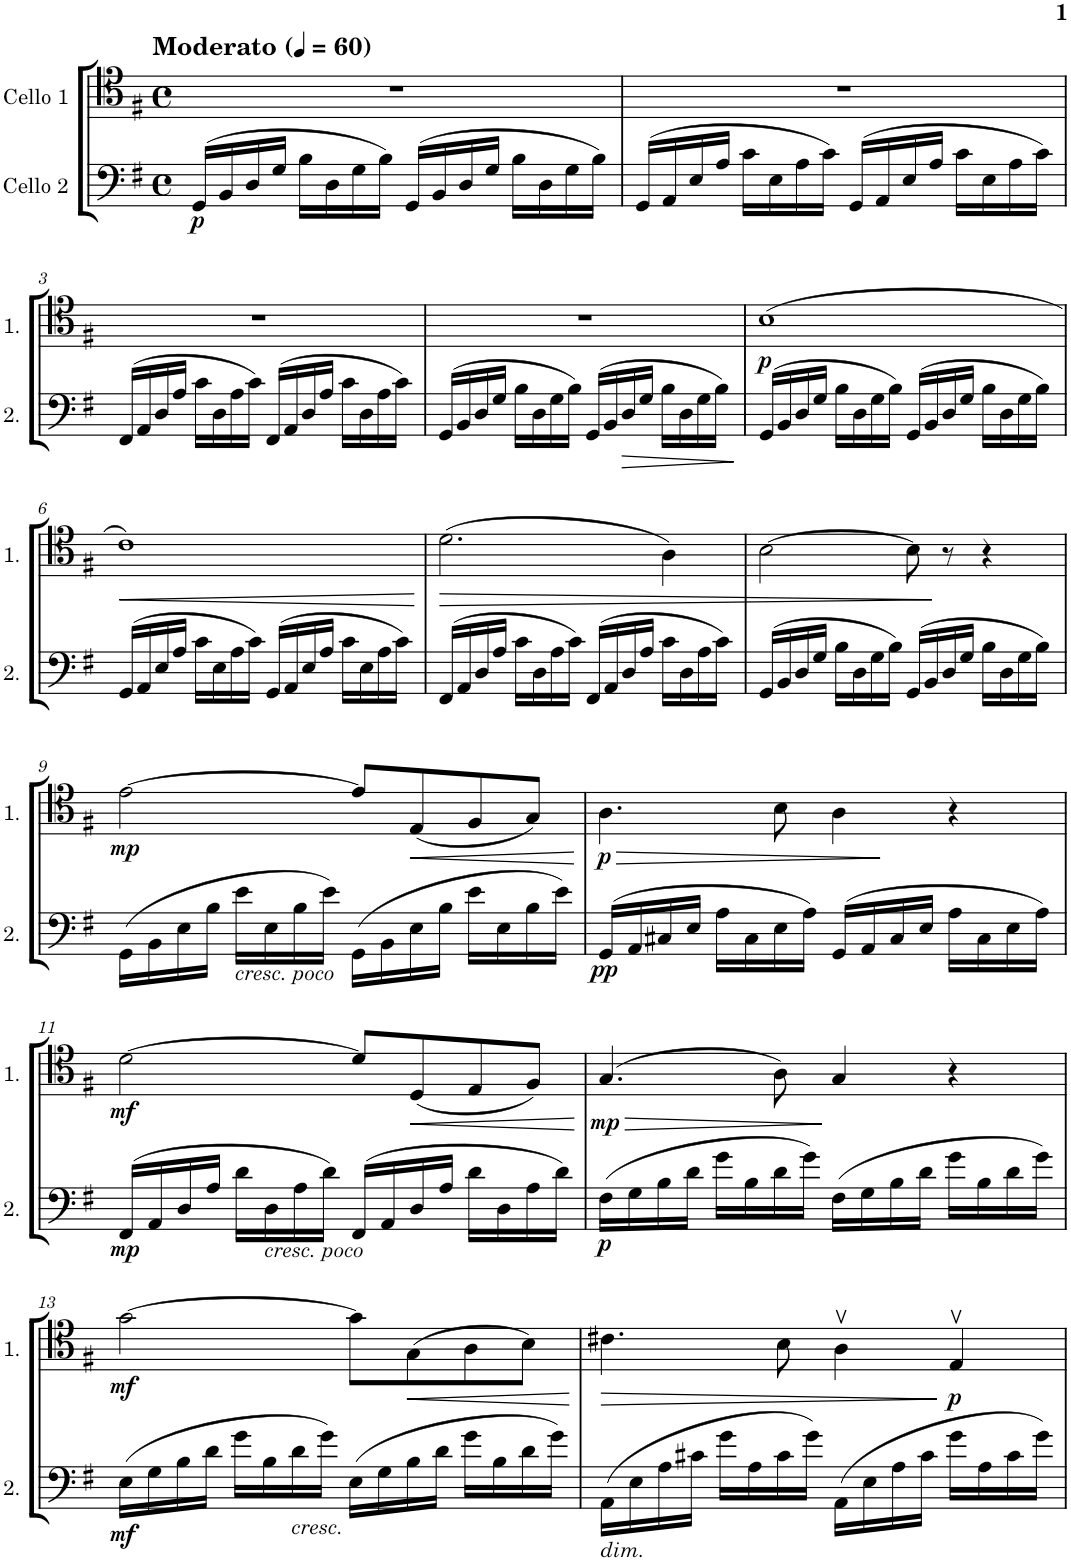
**kern	**dynam	**kern	**dynam
*part2	*part2	*part1	*part1
*staff2	*staff2	*staff1	*staff1
*I"Cello 2	*	*I"Cello 1	*
*clefF4	*	*clefC4	*
*k[f#]	*	*k[f#]	*
*M4/4	*	*M4/4	*
*met(c)	*	*met(c)	*
*MM60	*	*MM60	*
=1	=1	=1	=1
!	!	!LO:TX:a:B:t=Moderato	!
!	!LO:DY:b	!	!
(16GG/LL	p	1r	.
16BB/	.	.	.
16D/	.	.	.
16G/JJ	.	.	.
16B\LL	.	.	.
16D\	.	.	.
16G\	.	.	.
16B\JJ)	.	.	.
(16GG/LL	.	.	.
16BB/	.	.	.
16D/	.	.	.
16G/JJ	.	.	.
16B\LL	.	.	.
16D\	.	.	.
16G\	.	.	.
16B\JJ)	.	.	.
=2	=2	=2	=2
(16GG/LL	.	1r	.
16AA/	.	.	.
16E/	.	.	.
16A/JJ	.	.	.
16c\LL	.	.	.
16E\	.	.	.
16A\	.	.	.
16c\JJ)	.	.	.
(16GG/LL	.	.	.
16AA/	.	.	.
16E/	.	.	.
16A/JJ	.	.	.
16c\LL	.	.	.
16E\	.	.	.
16A\	.	.	.
16c\JJ)	.	.	.
!!LO:LB:g=z
=3	=3	=3	=3
(16FF#/LL	.	1r	.
16AA/	.	.	.
16D/	.	.	.
16A/JJ	.	.	.
16c\LL	.	.	.
16D\	.	.	.
16A\	.	.	.
16c\JJ)	.	.	.
(16FF#/LL	.	.	.
16AA/	.	.	.
16D/	.	.	.
16A/JJ	.	.	.
16c\LL	.	.	.
16D\	.	.	.
16A\	.	.	.
16c\JJ)	.	.	.
=4	=4	=4	=4
(16GG/LL	.	1r	.
16BB/	.	.	.
16D/	.	.	.
16G/JJ	.	.	.
16B\LL	.	.	.
16D\	.	.	.
16G\	.	.	.
16B\JJ)	.	.	.
(16GG/LL	.	.	.
16BB/	.	.	.
!	!LO:HP:b	!	!
16D/	>	.	.
16G/JJ	.	.	.
16B\LL	.	.	.
16D\	.	.	.
16G\	.	.	.
16B\JJ)	.	.	.
.	]	.	.
=5	=5	=5	=5
!	!	!	!LO:DY:b
(16GG/LL	.	(1B	p
16BB/	.	.	.
16D/	.	.	.
16G/JJ	.	.	.
16B\LL	.	.	.
16D\	.	.	.
16G\	.	.	.
16B\JJ)	.	.	.
(16GG/LL	.	.	.
16BB/	.	.	.
16D/	.	.	.
16G/JJ	.	.	.
16B\LL	.	.	.
16D\	.	.	.
16G\	.	.	.
16B\JJ)	.	.	.
!!LO:LB:g=z
=6	=6	=6	=6
!	!	!	!LO:HP:b
(16GG/LL	.	1c)	<
16AA/	.	.	.
16E/	.	.	.
16A/JJ	.	.	.
16c\LL	.	.	.
16E\	.	.	.
16A\	.	.	.
16c\JJ)	.	.	.
(16GG/LL	.	.	.
16AA/	.	.	.
16E/	.	.	.
16A/JJ	.	.	.
16c\LL	.	.	.
16E\	.	.	.
16A\	.	.	.
16c\JJ)	.	.	.
.	.	.	[
=7	=7	=7	=7
!	!	!	!LO:HP:b
(16FF#/LL	.	(2.d\	>
16AA/	.	.	.
16D/	.	.	.
16A/JJ	.	.	.
16c\LL	.	.	.
16D\	.	.	.
16A\	.	.	.
16c\JJ)	.	.	.
(16FF#/LL	.	.	.
16AA/	.	.	.
16D/	.	.	.
16A/JJ	.	.	.
16c\LL	.	4A\)	.
16D\	.	.	.
16A\	.	.	.
16c\JJ)	.	.	.
=8	=8	=8	=8
(16GG/LL	.	[2B\	.
16BB/	.	.	.
16D/	.	.	.
16G/JJ	.	.	.
16B\LL	.	.	.
16D\	.	.	.
16G\	.	.	.
16B\JJ)	.	.	.
(16GG/LL	.	8B\]	.
16BB/	.	.	.
16D/	.	8r	]
16G/JJ	.	.	.
16B\LL	.	4r	.
16D\	.	.	.
16G\	.	.	.
16B\JJ)	.	.	.
!!LO:LB:g=z
=9	=9	=9	=9
!	!	!	!LO:DY:b
(16GG\LL	.	[2e\	mp
16BB\	.	.	.
16E\	.	.	.
16B\JJ	.	.	.
!LO:TX:b:i:t=cresc. poco	!	!	!
16e\LL	.	.	.
16E\	.	.	.
16B\	.	.	.
16e\JJ)	.	.	.
(16GG\LL	.	8e/L]	.
16BB\	.	.	.
!	!	!	!LO:HP:b
16E\	.	(8E/	<
16B\JJ	.	.	.
16e\LL	.	8F#/	.
16E\	.	.	.
16B\	.	8G/J)	.
16e\JJ)	.	.	.
.	.	.	[
=10	=10	=10	=10
!	!LO:DY:b	!	!LO:HP:b
!	!	!	!LO:DY:n=1:b
(16GG/LL	pp	4.A\	> p
16AA/	.	.	.
16C#X/	.	.	.
16E/JJ	.	.	.
16A\LL	.	.	.
16C#\	.	.	.
16E\	.	8B\	.
16A\JJ)	.	.	.
(16GG/LL	.	4A\	.
16AA/	.	.	.
16C#/	.	.	.
16E/JJ	.	.	.
16A\LL	.	4r	]
16C#\	.	.	.
16E\	.	.	.
16A\JJ)	.	.	.
!!LO:LB:g=z
=11	=11	=11	=11
!	!LO:DY:b	!	!LO:DY:b
(16FF#/LL	mp	[2d\	mf
16AA/	.	.	.
16D/	.	.	.
16A/JJ	.	.	.
16d\LL	.	.	.
!LO:TX:b:i:t=cresc. poco	!	!	!
16D\	.	.	.
16A\	.	.	.
16d\JJ)	.	.	.
(16FF#/LL	.	8d/L]	.
16AA/	.	.	.
!	!	!	!LO:HP:b
16D/	.	(8D/	<
16A/JJ	.	.	.
16d\LL	.	8E/	.
16D\	.	.	.
16A\	.	8F#/J)	.
16d\JJ)	.	.	.
.	.	.	[
=12	=12	=12	=12
!	!LO:DY:b	!	!LO:HP:b
!	!	!	!LO:DY:n=1:b
(16F#\LL	p	(4.G/	> mp
16G\	.	.	.
16B\	.	.	.
16d\JJ	.	.	.
16g\LL	.	.	.
16B\	.	.	.
16d\	.	8A\)	.
16g\JJ)	.	.	.
(16F#\LL	.	4G/	]
16G\	.	.	.
16B\	.	.	.
16d\JJ	.	.	.
16g\LL	.	4r	.
16B\	.	.	.
16d\	.	.	.
16g\JJ)	.	.	.
!!LO:LB:g=z
=13	=13	=13	=13
!	!LO:DY:b	!	!LO:DY:b
(16E\LL	mf	[2g\	mf
16G\	.	.	.
16B\	.	.	.
16d\JJ	.	.	.
16g\LL	.	.	.
16B\	.	.	.
!LO:TX:b:i:t=cresc.	!	!	!
16d\	.	.	.
16g\JJ)	.	.	.
(16E\LL	.	8g\L]	.
16G\	.	.	.
!	!	!	!LO:HP:b
16B\	.	(8G\	<
16d\JJ	.	.	.
16g\LL	.	8A\	.
16B\	.	.	.
16d\	.	8B\J)	.
16g\JJ)	.	.	.
.	.	.	[
=14	=14	=14	=14
!LO:TX:b:i:t=dim.	!	!	!
!	!	!	!LO:HP:b
(16AA\LL	.	4.c#X\	>
16E\	.	.	.
16A\	.	.	.
16c#X\JJ	.	.	.
16g\LL	.	.	.
16A\	.	.	.
16c#\	.	8B\	.
16g\JJ)	.	.	.
(16AA\LL	.	4Av\	.
16E\	.	.	.
16A\	.	.	.
16c#\JJ	.	.	.
!	!	!	!LO:DY:n=1:b
16g\LL	.	4Ev/	] p
16A\	.	.	.
16c#\	.	.	.
16g\JJ)	.	.	.
=	=	=	=
*-	*-	*-	*-
